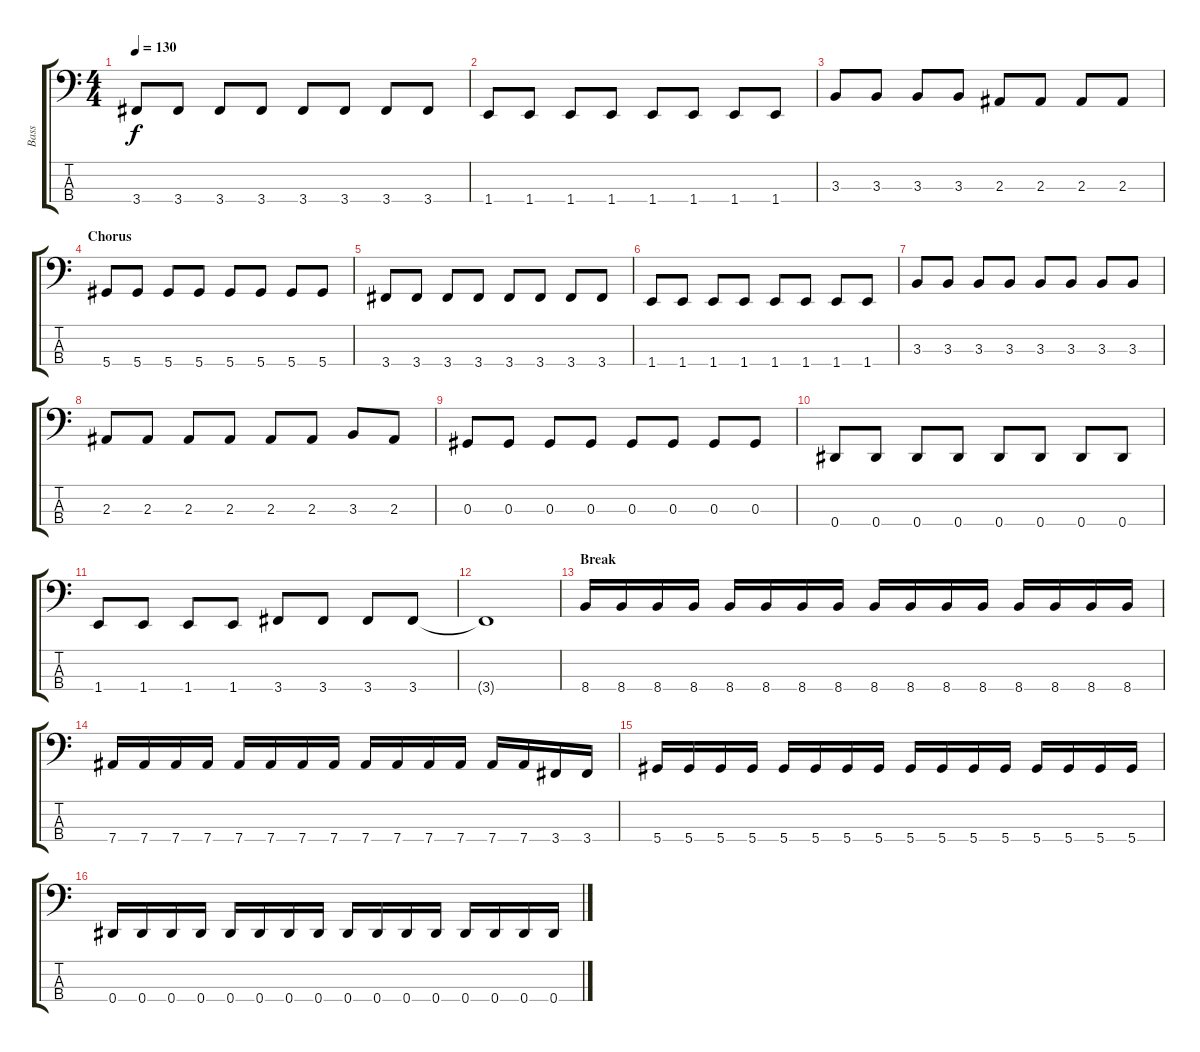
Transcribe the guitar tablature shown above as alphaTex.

\track ("Bass" "Bass") {instrument electricbassfinger}
\staff {score tabs}
\tuning (Gb2 Db2 Ab1 Eb1) {hide}
\ts (4 4)
\tempo 130
\clef f4
\ks c
3.4.8{dy f} 3.4.8 3.4.8 3.4.8 3.4.8 3.4.8 3.4.8 3.4.8 |
1.4.8 1.4.8 1.4.8 1.4.8 1.4.8 1.4.8 1.4.8 1.4.8 |
3.3.8 3.3.8 3.3.8 3.3.8 2.3.8 2.3.8 2.3.8 2.3.8 |
\section ("" "Chorus")
5.4.8 5.4.8 5.4.8 5.4.8 5.4.8 5.4.8 5.4.8 5.4.8 |
3.4.8 3.4.8 3.4.8 3.4.8 3.4.8 3.4.8 3.4.8 3.4.8 |
1.4.8 1.4.8 1.4.8 1.4.8 1.4.8 1.4.8 1.4.8 1.4.8 |
3.3.8 3.3.8 3.3.8 3.3.8 3.3.8 3.3.8 3.3.8 3.3.8 |
2.3.8 2.3.8 2.3.8 2.3.8 2.3.8 2.3.8 3.3.8 2.3.8 |
0.3.8 0.3.8 0.3.8 0.3.8 0.3.8 0.3.8 0.3.8 0.3.8 |
0.4.8 0.4.8 0.4.8 0.4.8 0.4.8 0.4.8 0.4.8 0.4.8 |
1.4.8 1.4.8 1.4.8 1.4.8 3.4.8 3.4.8 3.4.8 3.4.8 |
3.4{t}.1 |
\section ("" "Break")
8.4.16 8.4.16 8.4.16 8.4.16 8.4.16 8.4.16 8.4.16 8.4.16 8.4.16 8.4.16 8.4.16 8.4.16 8.4.16 8.4.16 8.4.16 8.4.16 |
7.4.16 7.4.16 7.4.16 7.4.16 7.4.16 7.4.16 7.4.16 7.4.16 7.4.16 7.4.16 7.4.16 7.4.16 7.4.16 7.4.16 3.4.16 3.4.16 |
5.4.16 5.4.16 5.4.16 5.4.16 5.4.16 5.4.16 5.4.16 5.4.16 5.4.16 5.4.16 5.4.16 5.4.16 5.4.16 5.4.16 5.4.16 5.4.16 |
0.4.16 0.4.16 0.4.16 0.4.16 0.4.16 0.4.16 0.4.16 0.4.16 0.4.16 0.4.16 0.4.16 0.4.16 0.4.16 0.4.16 0.4.16 0.4.16
